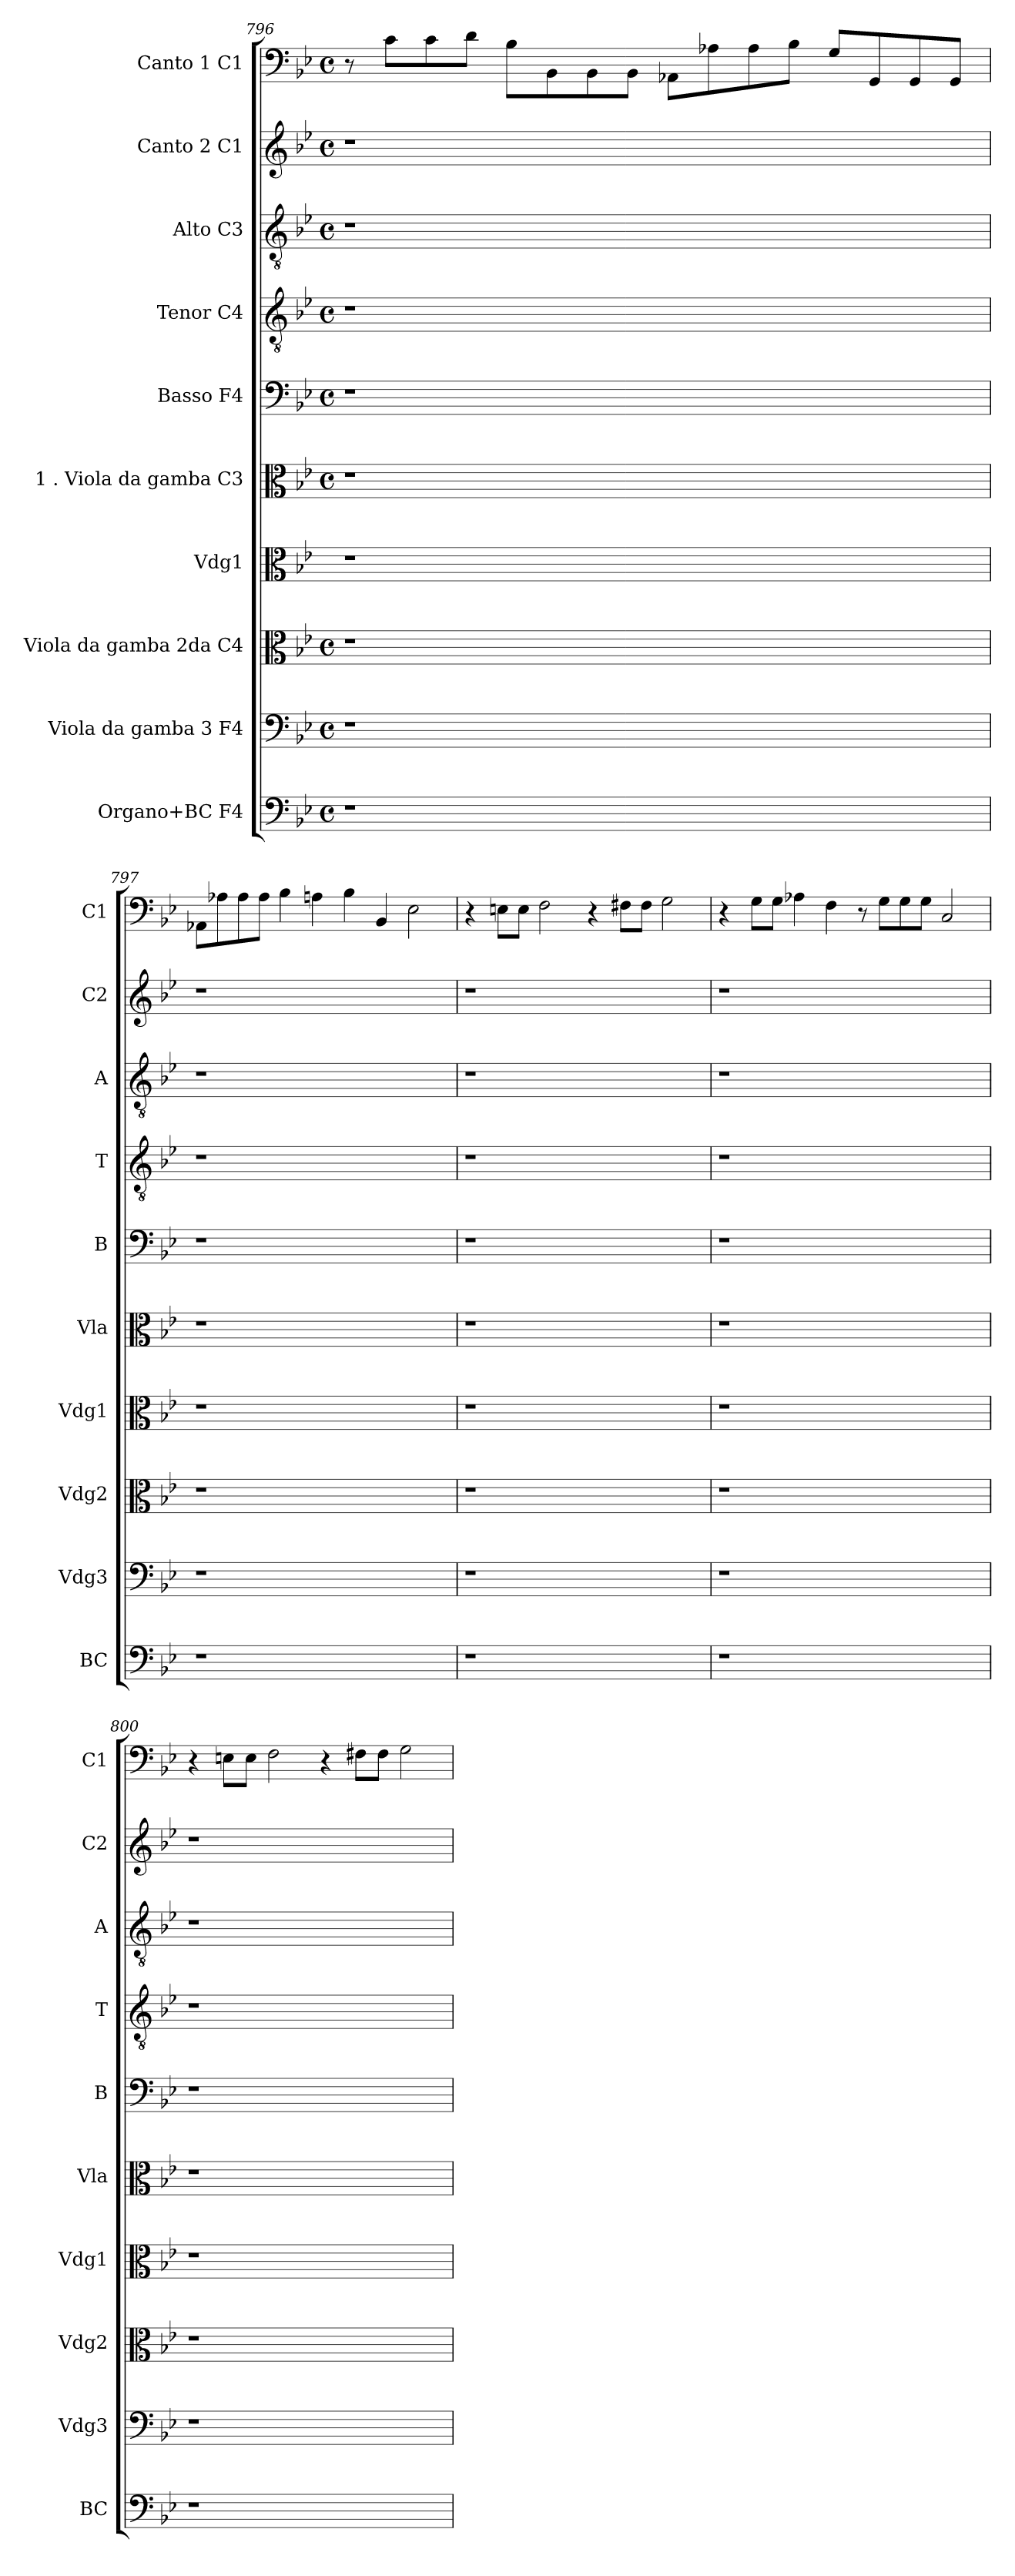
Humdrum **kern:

**kern	**kern	**kern	**kern	**kern	**kern	**kern	**kern	**kern	**kern
*part10	*part9	*part8	*part7	*part6	*part5	*part4	*part3	*part2	*part1
*staff10	*staff9	*staff8	*staff7	*staff6	*staff5	*staff4	*staff3	*staff2	*staff1
*I"Organo+BC F4	*I"Viola da gamba 3 F4	*I"Viola da gamba 2da C4	*I"Vdg1	*I"1 . Viola da gamba C3	*I"Basso F4	*I"Tenor C4	*I"Alto C3	*I"Canto 2 C1	*I"Canto 1 C1
*I'BC	*I'Vdg3	*I'Vdg2	*I'Vdg1	*I'Vla	*I'B	*I'T	*I'A	*I'C2	*I'C1
*clefF4	*clefF4	*clefC3	*clefC3	*clefC3	*clefF4	*clefGv2	*clefGv2	*clefG2	*clefF4
*k[b-e-]	*k[b-e-]	*k[b-e-]	*k[b-e-]	*k[b-e-]	*k[b-e-]	*k[b-e-]	*k[b-e-]	*k[b-e-]	*k[b-e-]
*B-:	*B-:	*B-:	*B-:	*B-:	*B-:	*B-:	*B-:	*B-:	*B-:
*M4/4	*M4/4	*M4/4	*	*M4/4	*M4/4	*M4/4	*M4/4	*M4/4	*M4/4
*met(c)	*met(c)	*met(c)	*	*met(c)	*met(c)	*met(c)	*met(c)	*met(c)	*met(c)
=796	=796	=796	=796	=796	=796	=796	=796	=796	=796
1r	1r	1r	1r	1r	1r	1r	1r	1r	8r
.	.	.	.	.	.	.	.	.	8c\L
.	.	.	.	.	.	.	.	.	8c\
.	.	.	.	.	.	.	.	.	8d\J
.	.	.	.	.	.	.	.	.	8B-\L
.	.	.	.	.	.	.	.	.	8BB-\
.	.	.	.	.	.	.	.	.	8BB-\
.	.	.	.	.	.	.	.	.	8BB-\J
1ryy	1ryy	1ryy	1ryy	1ryy	1ryy	1ryy	1ryy	1ryy	8AA-X\L
.	.	.	.	.	.	.	.	.	8A-X\
.	.	.	.	.	.	.	.	.	8A-\
.	.	.	.	.	.	.	.	.	8B-\J
.	.	.	.	.	.	.	.	.	8G/L
.	.	.	.	.	.	.	.	.	8GG/
.	.	.	.	.	.	.	.	.	8GG/
.	.	.	.	.	.	.	.	.	8GG/J
!!LO:LB:g=z
=797	=797	=797	=797	=797	=797	=797	=797	=797	=797
1r	1r	1r	1r	1r	1r	1r	1r	1r	8AA-X\L
.	.	.	.	.	.	.	.	.	8A-X\
.	.	.	.	.	.	.	.	.	8A-\
.	.	.	.	.	.	.	.	.	8A-\J
.	.	.	.	.	.	.	.	.	4B-\
.	.	.	.	.	.	.	.	.	4An\
1ryy	1ryy	1ryy	1ryy	1ryy	1ryy	1ryy	1ryy	1ryy	4B-\
.	.	.	.	.	.	.	.	.	4BB-/
.	.	.	.	.	.	.	.	.	2E-\
=798	=798	=798	=798	=798	=798	=798	=798	=798	=798
1r	1r	1r	1r	1r	1r	1r	1r	1r	4r
.	.	.	.	.	.	.	.	.	8En\L
.	.	.	.	.	.	.	.	.	8E\J
.	.	.	.	.	.	.	.	.	2F\
1ryy	1ryy	1ryy	1ryy	1ryy	1ryy	1ryy	1ryy	1ryy	4r
.	.	.	.	.	.	.	.	.	8F#X\L
.	.	.	.	.	.	.	.	.	8F#\J
.	.	.	.	.	.	.	.	.	2G\
=799	=799	=799	=799	=799	=799	=799	=799	=799	=799
1r	1r	1r	1r	1r	1r	1r	1r	1r	4r
.	.	.	.	.	.	.	.	.	8G\L
.	.	.	.	.	.	.	.	.	8G\J
.	.	.	.	.	.	.	.	.	4A-X\
.	.	.	.	.	.	.	.	.	4F\
1ryy	1ryy	1ryy	1ryy	1ryy	1ryy	1ryy	1ryy	1ryy	8r
.	.	.	.	.	.	.	.	.	8G\L
.	.	.	.	.	.	.	.	.	8G\
.	.	.	.	.	.	.	.	.	8G\J
.	.	.	.	.	.	.	.	.	2C/
!!LO:LB:g=z
=800	=800	=800	=800	=800	=800	=800	=800	=800	=800
1r	1r	1r	1r	1r	1r	1r	1r	1r	4r
.	.	.	.	.	.	.	.	.	8En\L
.	.	.	.	.	.	.	.	.	8E\J
.	.	.	.	.	.	.	.	.	2F\
1ryy	1ryy	1ryy	1ryy	1ryy	1ryy	1ryy	1ryy	1ryy	4r
.	.	.	.	.	.	.	.	.	8F#X\L
.	.	.	.	.	.	.	.	.	8F#\J
.	.	.	.	.	.	.	.	.	2G\
=	=	=	=	=	=	=	=	=	=
*-	*-	*-	*-	*-	*-	*-	*-	*-	*-
